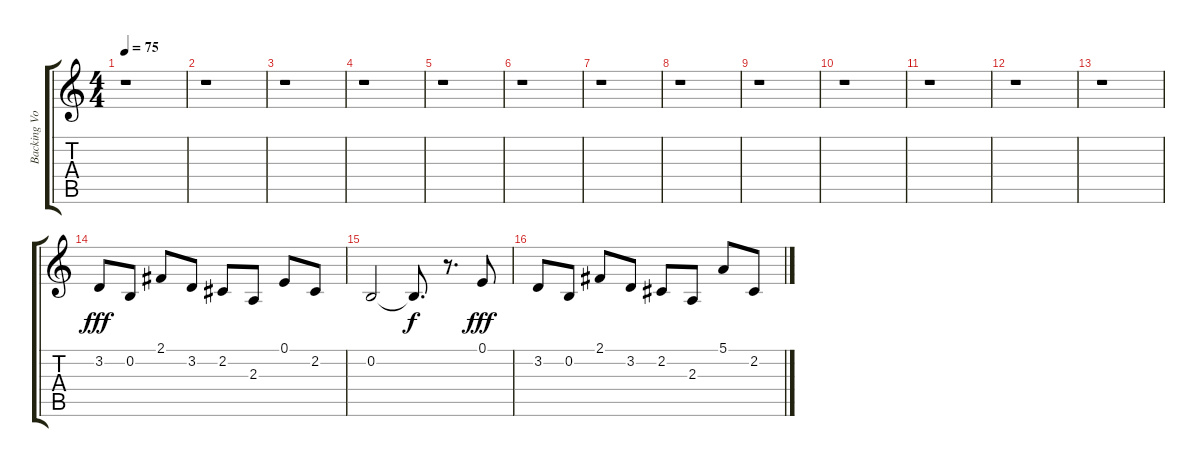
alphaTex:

\track ("Backing Vox 2" "Backing Vo") {instrument choiraahs}
\staff {score tabs}
\tuning (E4 B3 G3 D3 A2 E2) {hide}
\ts (4 4)
\tempo 75
\clef g2
\ks c
r.1{dy fff} |
r.1 |
r.1 |
r.1 |
r.1 |
r.1 |
r.1 |
r.1 |
r.1 |
r.1 |
r.1 |
r.1 |
r.1 |
3.2.8 0.2.8 2.1.8 3.2.8 2.2.8 2.3.8 0.1.8 2.2.8 |
0.2.2 0.2{t}.8{d dy f} r.8{d} 0.1.8{dy fff} |
3.2.8 0.2.8 2.1.8 3.2.8 2.2.8 2.3.8 5.1.8 2.2.8
